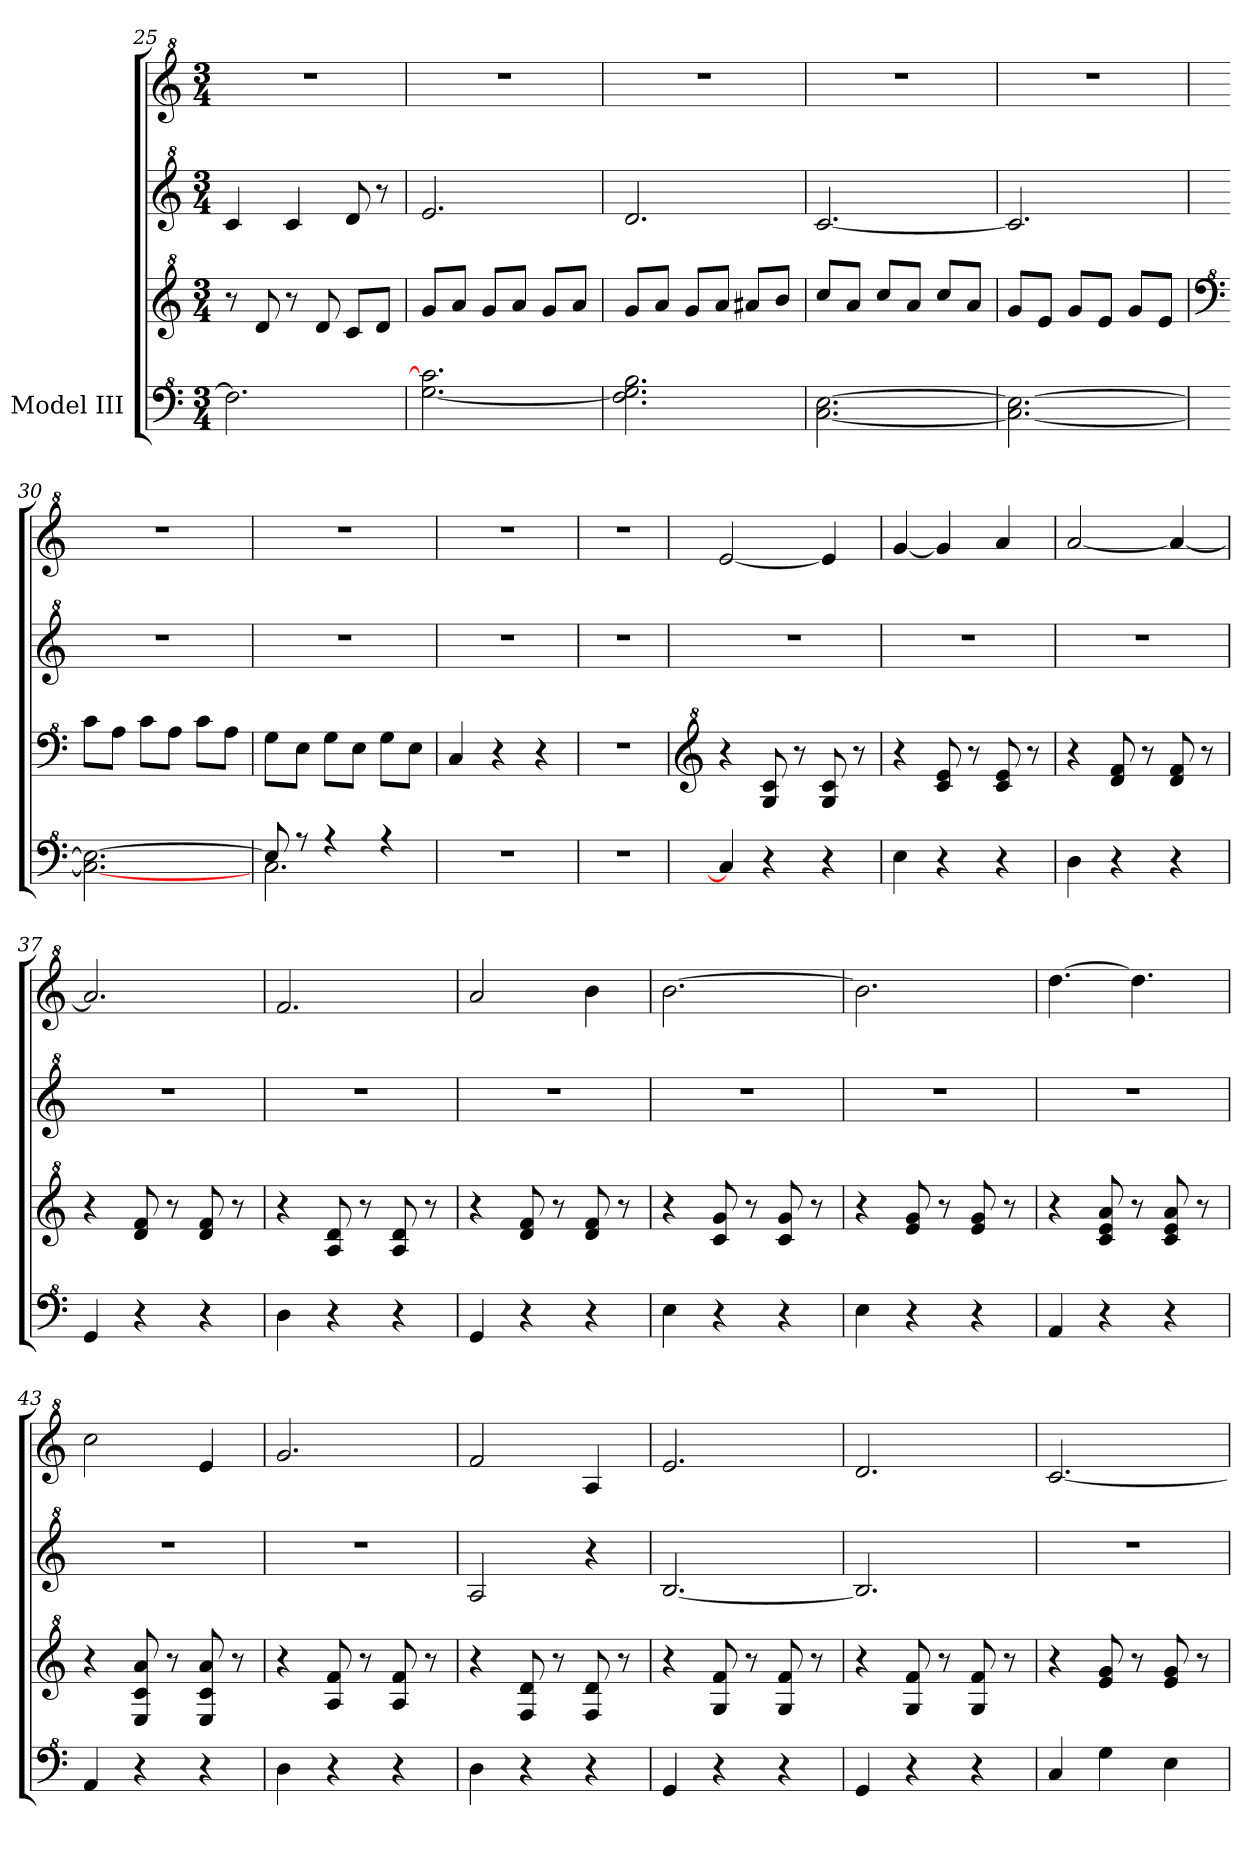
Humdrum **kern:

**kern	**kern	**kern	**kern
*part1	*part1	*part1	*part1
*staff4	*staff3	*staff2	*staff1
*I"Model III	*	*	*
*clefF^4	*clefG^2	*clefG^2	*clefG^2
*k[]	*k[]	*k[]	*k[]
*M3/4	*M3/4	*M3/4	*M3/4
=25	=25	=25	=25
2.f\]	8r	4cc/	2.r
.	8dd/	.	.
.	8r	4cc/	.
.	8dd/	.	.
.	8cc/L	8dd/	.
.	8dd/J	8r	.
=26	=26	=26	=26
[2.g\ 2.cc\]	8gg/L	2.ee/	2.r
.	8aa/J	.	.
.	8gg/L	.	.
.	8aa/J	.	.
.	8gg/L	.	.
.	8aa/J	.	.
!!LO:PB:g=z
=27	=27	=27	=27
2.f\ 2.g\] 2.b\	8gg/L	2.dd/	2.r
.	8aa/J	.	.
.	8gg/L	.	.
.	8aa/J	.	.
.	8aa#X/L	.	.
.	8bb/J	.	.
=28	=28	=28	=28
[2.c\ [2.e\	8ccc/L	[2.cc/	2.r
.	8aa/J	.	.
.	8ccc/L	.	.
.	8aa/J	.	.
.	8ccc/L	.	.
.	8aa/J	.	.
=29	=29	=29	=29
2.c\_ 2.e\_	8gg/L	2.cc/]	2.r
.	8ee/J	.	.
.	8gg/L	.	.
.	8ee/J	.	.
.	8gg/L	.	.
.	8ee/J	.	.
=30	=30	=30	=30
*	*clefF^4	*	*
2.c\_ 2.e\_	8cc\L	2.r	2.r
.	8a\J	.	.
.	8cc\L	.	.
.	8a\J	.	.
.	8cc\L	.	.
.	8a\J	.	.
=31	=31	=31	=31
*^	*	*	*
8e/]	2.c\	8g\L	2.r	2.r
8r	.	8e\J	.	.
4r	.	8g\L	.	.
.	.	8e\J	.	.
4r	.	8g\L	.	.
.	.	8e\J	.	.
*v	*v	*	*	*
=32	=32	=32	=32
2.r	4c/	2.r	2.r
.	4r	.	.
.	4r	.	.
=33	=33	=33	=33
2.r	2.r	2.r	2.r
!!LO:LB:g=z
=34	=34	=34	=34
*	*clefG^2	*	*
*	*	*	*MM180
4c/]	4r	2.r	[2ee/
4r	8g/ 8cc/	.	.
.	8r	.	.
4r	8g/ 8cc/	.	4ee/]
.	8r	.	.
=35	=35	=35	=35
4e\	4r	2.r	[4gg/
*	*	*	*MM188
4r	8cc/ 8ee/	.	4gg/]
.	8r	.	.
4r	8cc/ 8ee/	.	4aa/
.	8r	.	.
=36	=36	=36	=36
4d\	4r	2.r	[2aa/
4r	8dd/ 8ff/	.	.
.	8r	.	.
*	*	*	*MM196
4r	8dd/ 8ff/	.	4aa/_
.	8r	.	.
=37	=37	=37	=37
4G/	4r	2.r	2.aa/]
4r	8dd/ 8ff/	.	.
.	8r	.	.
4r	8dd/ 8ff/	.	.
.	8r	.	.
=38	=38	=38	=38
*	*	*	*MM200
4d\	4r	2.r	2.ff/
4r	8a/ 8dd/	.	.
.	8r	.	.
4r	8a/ 8dd/	.	.
.	8r	.	.
=39	=39	=39	=39
4G/	4r	2.r	2aa/
4r	8dd/ 8ff/	.	.
.	8r	.	.
*	*	*	*MM204
4r	8dd/ 8ff/	.	4bb\
.	8r	.	.
=40	=40	=40	=40
4e\	4r	2.r	[2.bb\
4r	8cc/ 8gg/	.	.
.	8r	.	.
4r	8cc/ 8gg/	.	.
.	8r	.	.
!!LO:LB:g=z
=41	=41	=41	=41
4e\	4r	2.r	2.bb\]
4r	8ee/ 8gg/	.	.
.	8r	.	.
4r	8ee/ 8gg/	.	.
.	8r	.	.
=42	=42	=42	=42
4A/	4r	2.r	[4.ddd\
4r	8cc/ 8ee/ 8aa/	.	.
*	*	*	*MM208
.	8r	.	4.ddd\]
4r	8cc/ 8ee/ 8aa/	.	.
.	8r	.	.
=43	=43	=43	=43
4A/	4r	2.r	2ccc\
4r	8e/ 8cc/ 8aa/	.	.
.	8r	.	.
4r	8e/ 8cc/ 8aa/	.	4ee/
.	8r	.	.
=44	=44	=44	=44
4d\	4r	2.r	2.gg/
4r	8a/ 8ff/	.	.
.	8r	.	.
4r	8a/ 8ff/	.	.
.	8r	.	.
=45	=45	=45	=45
4d\	4r	2a/	2ff/
4r	8f/ 8dd/	.	.
.	8r	.	.
4r	8f/ 8dd/	4r	4a/
.	8r	.	.
=46	=46	=46	=46
4G/	4r	[2.b/	2.ee/
4r	8g/ 8ff/	.	.
.	8r	.	.
4r	8g/ 8ff/	.	.
.	8r	.	.
=47	=47	=47	=47
4G/	4r	2.b/]	2.dd/
4r	8g/ 8ff/	.	.
.	8r	.	.
4r	8g/ 8ff/	.	.
.	8r	.	.
!!LO:PB:g=z
=48	=48	=48	=48
4c/	4r	2.r	[2.cc/
4g\	8ee/ 8gg/	.	.
.	8r	.	.
4e\	8ee/ 8gg/	.	.
.	8r	.	.
=	=	=	=
*-	*-	*-	*-
